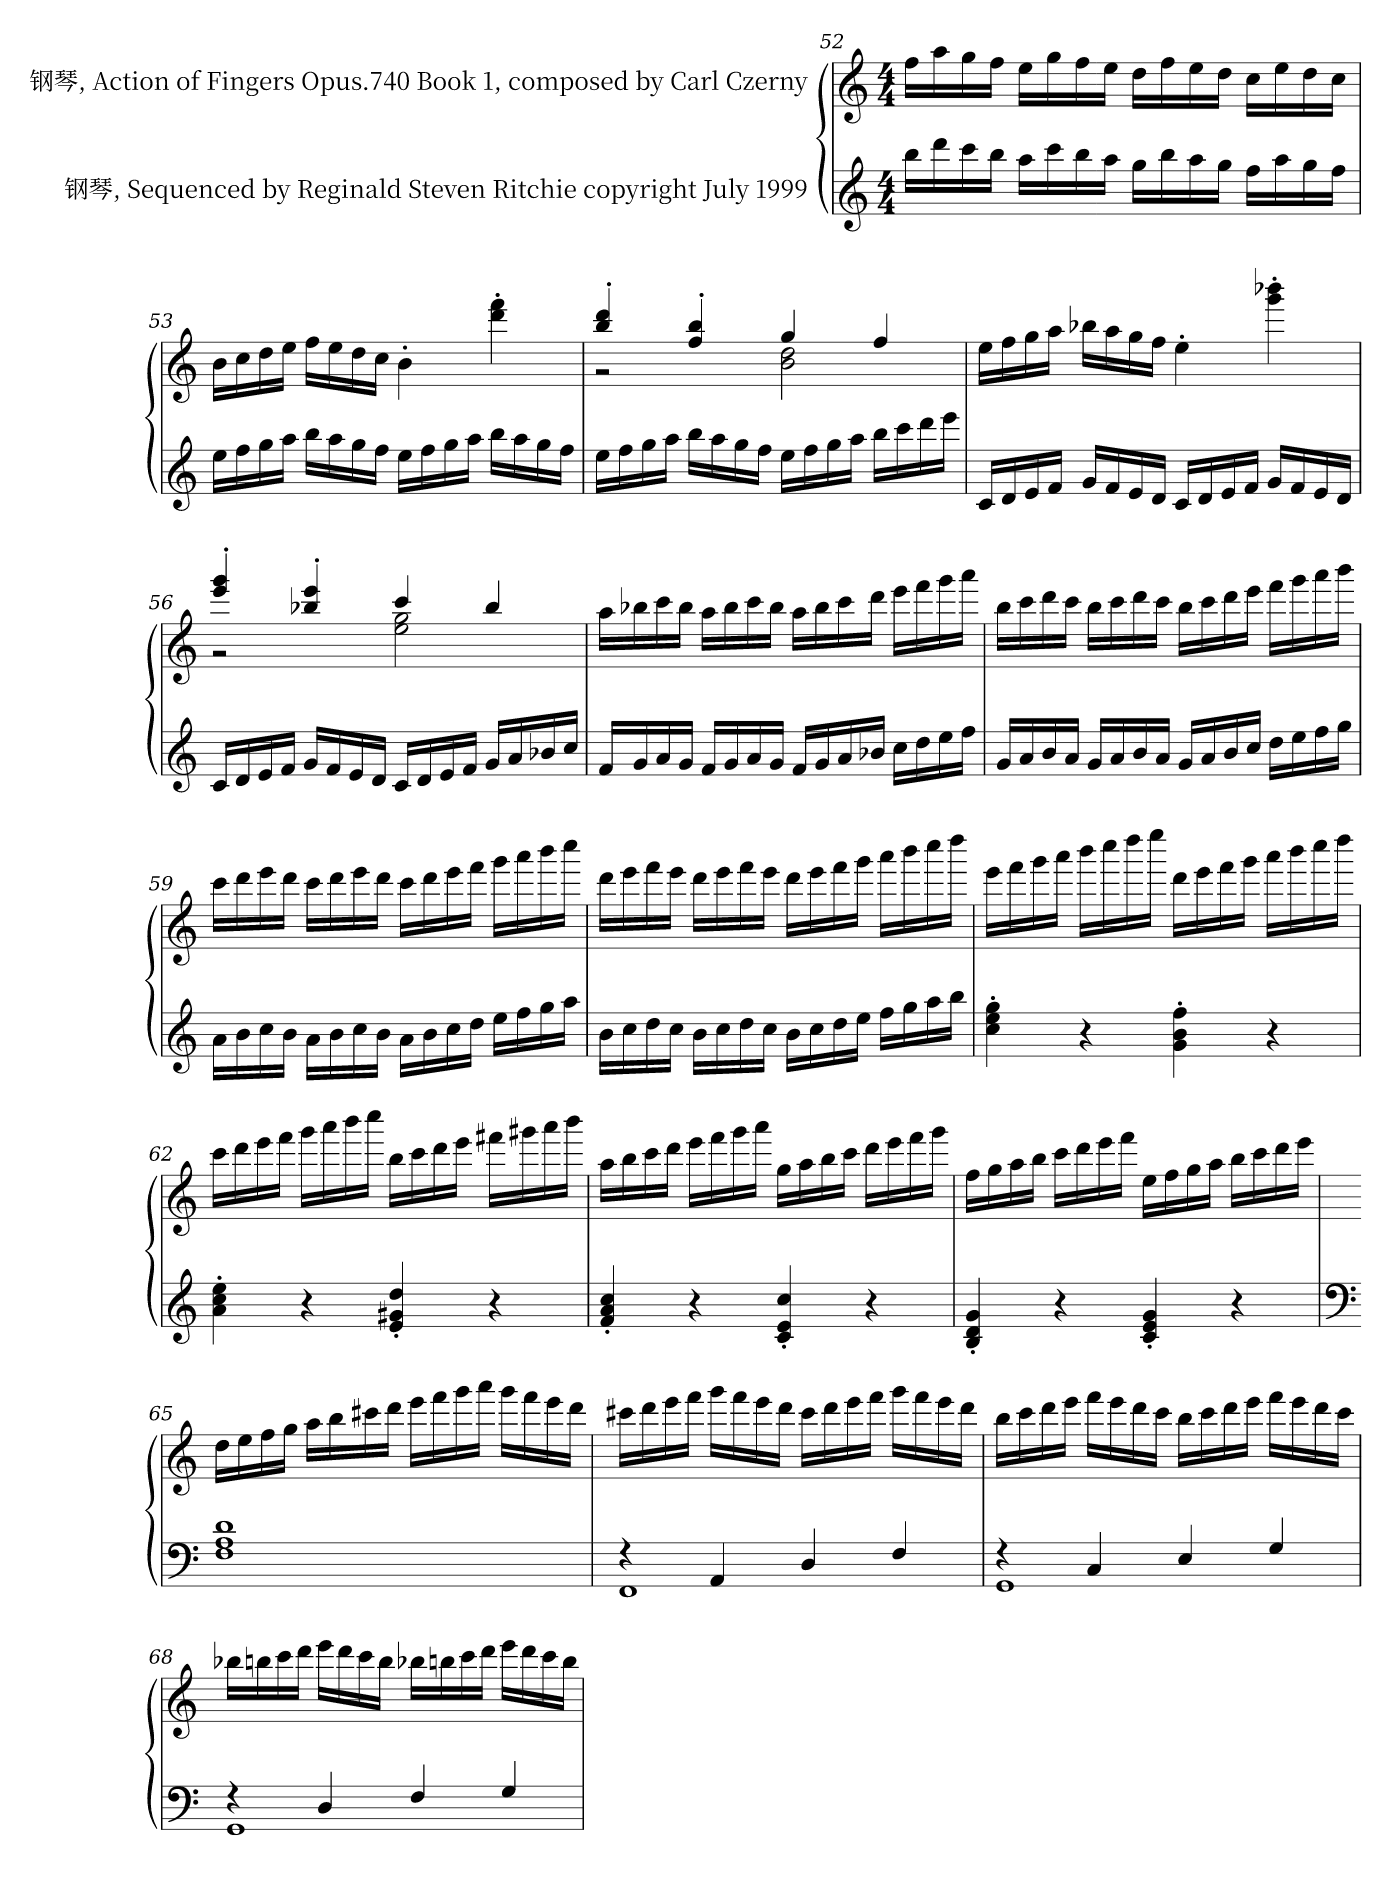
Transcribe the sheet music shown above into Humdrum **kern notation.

**kern	**kern
*part2	*part1
*staff2	*staff1
*I"钢琴, Sequenced by Reginald Steven Ritchie copyright July 1999	*I"钢琴, Action of Fingers Opus.740 Book 1, composed by Carl Czerny
!!LO:LB:g=z
*clefG2	*clefG2
*k[]	*k[]
*M4/4	*M4/4
=52	=52
16bb\LL	16ff\LL
16ddd\	16aa\
16ccc\	16gg\
16bb\JJ	16ff\JJ
16aa\LL	16ee\LL
16ccc\	16gg\
16bb\	16ff\
16aa\JJ	16ee\JJ
16gg\LL	16dd\LL
16bb\	16ff\
16aa\	16ee\
16gg\JJ	16dd\JJ
16ff\LL	16cc\LL
16aa\	16ee\
16gg\	16dd\
16ff\JJ	16cc\JJ
=53	=53
16ee\LL	16b\LL
16ff\	16cc\
16gg\	16dd\
16aa\JJ	16ee\JJ
16bb\LL	16ff\LL
16aa\	16ee\
16gg\	16dd\
16ff\JJ	16cc\JJ
16ee\LL	4b'\
16ff\	.
16gg\	.
16aa\JJ	.
16bb\LL	4ddd\' 4fff\'
16aa\	.
16gg\	.
16ff\JJ	.
!!LO:LB:g=z
=54	=54
*	*^
16ee\LL	4bb/' 4ddd/'	2r
16ff\	.	.
16gg\	.	.
16aa\JJ	.	.
16bb\LL	4ff/' 4bb/'	.
16aa\	.	.
16gg\	.	.
16ff\JJ	.	.
16ee\LL	4gg/	2b\ 2dd\
16ff\	.	.
16gg\	.	.
16aa\JJ	.	.
16bb\LL	4ff/	.
16ccc\	.	.
16ddd\	.	.
16eee\JJ	.	.
*	*v	*v
=55	=55
16c/LL	16ee\LL
16d/	16ff\
16e/	16gg\
16f/JJ	16aa\JJ
16g/LL	16bb-X\LL
16f/	16aa\
16e/	16gg\
16d/JJ	16ff\JJ
16c/LL	4ee'\
16d/	.
16e/	.
16f/JJ	.
16g/LL	4ggg\' 4bbb-X\'
16f/	.
16e/	.
16d/JJ	.
!!LO:LB:g=z
=56	=56
*	*^
16c/LL	4eee/' 4ggg/'	2r
16d/	.	.
16e/	.	.
16f/JJ	.	.
16g/LL	4bb-X/' 4eee/'	.
16f/	.	.
16e/	.	.
16d/JJ	.	.
16c/LL	4ccc/	2ee\ 2gg\
16d/	.	.
16e/	.	.
16f/JJ	.	.
16g/LL	4bb-/	.
16a/	.	.
16b-X/	.	.
16cc/JJ	.	.
*	*v	*v
=57	=57
16f/LL	16aa\LL
16g/	16bb-X\
16a/	16ccc\
16g/JJ	16bb-\JJ
16f/LL	16aa\LL
16g/	16bb-\
16a/	16ccc\
16g/JJ	16bb-\JJ
16f/LL	16aa\LL
16g/	16bb-\
16a/	16ccc\
16b-X/JJ	16ddd\JJ
16cc\LL	16eee\LL
16dd\	16fff\
16ee\	16ggg\
16ff\JJ	16aaa\JJ
!!LO:LB:g=z
=58	=58
16g/LL	16bb\LL
16a/	16ccc\
16b/	16ddd\
16a/JJ	16ccc\JJ
16g/LL	16bb\LL
16a/	16ccc\
16b/	16ddd\
16a/JJ	16ccc\JJ
16g/LL	16bb\LL
16a/	16ccc\
16b/	16ddd\
16cc/JJ	16eee\JJ
16dd\LL	16fff\LL
16ee\	16ggg\
16ff\	16aaa\
16gg\JJ	16bbb\JJ
=59	=59
16a\LL	16ccc\LL
16b\	16ddd\
16cc\	16eee\
16b\JJ	16ddd\JJ
16a\LL	16ccc\LL
16b\	16ddd\
16cc\	16eee\
16b\JJ	16ddd\JJ
16a\LL	16ccc\LL
16b\	16ddd\
16cc\	16eee\
16dd\JJ	16fff\JJ
16ee\LL	16ggg\LL
16ff\	16aaa\
16gg\	16bbb\
16aa\JJ	16cccc\JJ
!!LO:PB:g=z
=60	=60
16b\LL	16ddd\LL
16cc\	16eee\
16dd\	16fff\
16cc\JJ	16eee\JJ
16b\LL	16ddd\LL
16cc\	16eee\
16dd\	16fff\
16cc\JJ	16eee\JJ
16b\LL	16ddd\LL
16cc\	16eee\
16dd\	16fff\
16ee\JJ	16ggg\JJ
16ff\LL	16aaa\LL
16gg\	16bbb\
16aa\	16cccc\
16bb\JJ	16dddd\JJ
=61	=61
4cc\' 4ee\' 4gg\'	16eee\LL
.	16fff\
.	16ggg\
.	16aaa\JJ
4r	16bbb\LL
.	16cccc\
.	16dddd\
.	16eeee\JJ
4g\' 4b\' 4ff\'	16ddd\LL
.	16eee\
.	16fff\
.	16ggg\JJ
4r	16aaa\LL
.	16bbb\
.	16cccc\
.	16dddd\JJ
!!LO:LB:g=z
=62	=62
4a\' 4cc\' 4ee\'	16ccc\LL
.	16ddd\
.	16eee\
.	16fff\JJ
4r	16ggg\LL
.	16aaa\
.	16bbb\
.	16cccc\JJ
4e/' 4g#X/' 4dd/'	16bb\LL
.	16ccc\
.	16ddd\
.	16eee\JJ
4r	16fff#X\LL
.	16ggg#X\
.	16aaa\
.	16bbb\JJ
=63	=63
4f/' 4a/' 4cc/'	16aa\LL
.	16bb\
.	16ccc\
.	16ddd\JJ
4r	16eee\LL
.	16fff\
.	16ggg\
.	16aaa\JJ
4c/' 4e/' 4cc/'	16gg\LL
.	16aa\
.	16bb\
.	16ccc\JJ
4r	16ddd\LL
.	16eee\
.	16fff\
.	16ggg\JJ
!!LO:LB:g=z
=64	=64
4B/' 4d/' 4g/'	16ff\LL
.	16gg\
.	16aa\
.	16bb\JJ
4r	16ccc\LL
.	16ddd\
.	16eee\
.	16fff\JJ
4c/' 4e/' 4g/'	16ee\LL
.	16ff\
.	16gg\
.	16aa\JJ
4r	16bb\LL
.	16ccc\
.	16ddd\
.	16eee\JJ
=65	=65
*clefF4	*
1F 1A 1d	16dd\LL
.	16ee\
.	16ff\
.	16gg\JJ
.	16aa\LL
.	16bb\
.	16ccc#X\
.	16ddd\JJ
.	16eee\LL
.	16fff\
.	16ggg\
.	16aaa\JJ
.	16ggg\LL
.	16fff\
.	16eee\
.	16ddd\JJ
!!LO:LB:g=z
=66	=66
*^	*
4r	1FF	16ccc#X\LL
.	.	16ddd\
.	.	16eee\
.	.	16fff\JJ
4AA/	.	16ggg\LL
.	.	16fff\
.	.	16eee\
.	.	16ddd\JJ
4D/	.	16ccc#\LL
.	.	16ddd\
.	.	16eee\
.	.	16fff\JJ
4F/	.	16ggg\LL
.	.	16fff\
.	.	16eee\
.	.	16ddd\JJ
=67	=67	=67
4r	1GG	16bb\LL
.	.	16ccc\
.	.	16ddd\
.	.	16eee\JJ
4C/	.	16fff\LL
.	.	16eee\
.	.	16ddd\
.	.	16ccc\JJ
4E/	.	16bb\LL
.	.	16ccc\
.	.	16ddd\
.	.	16eee\JJ
4G/	.	16fff\LL
.	.	16eee\
.	.	16ddd\
.	.	16ccc\JJ
!!LO:LB:g=z
=68	=68	=68
4r	1GG	16bb-X\LL
.	.	16bbn\
.	.	16ccc\
.	.	16ddd\JJ
4D/	.	16eee\LL
.	.	16ddd\
.	.	16ccc\
.	.	16bb\JJ
4F/	.	16bb-X\LL
.	.	16bbn\
.	.	16ccc\
.	.	16ddd\JJ
4G/	.	16eee\LL
.	.	16ddd\
.	.	16ccc\
.	.	16bb\JJ
*v	*v	*
=	=
*-	*-
